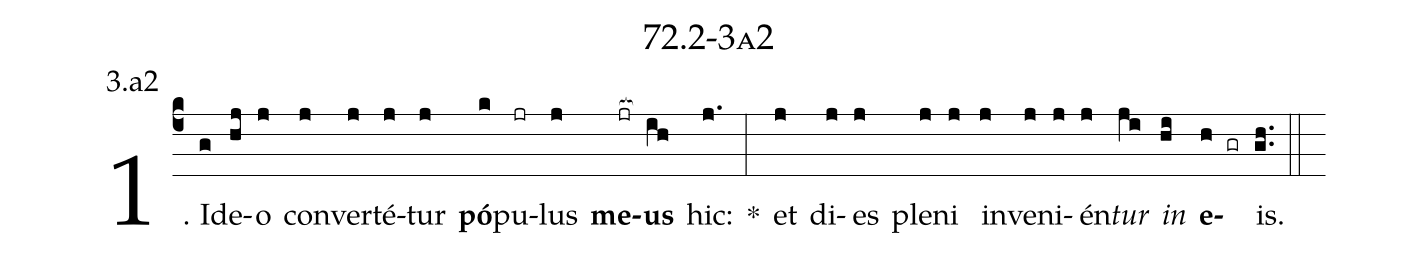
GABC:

name: 72.2-3a2;
annotation: 3.a2;
%%
(c4)1. Id(g)e(hj)o(j) con(j)ver(j)té(j)tur(j) <b>pó</b>(k)pu(jr)lus(j) <b>me</b>(jr[ocb:1{])<b>us</b>(ih[ocb:0}]) hic:(j.) *(:) et(j) di(j)es(j) ple(j)ni(j) in(j)ve(j)ni(j)én(j)<i>tur</i>(ji) <i>in</i>(hi) <b>e</b>(h gr)is.(gh..) (::)


%E(j) u(j) o(ji) u(hi) a(h) e.(gh..) (::)
